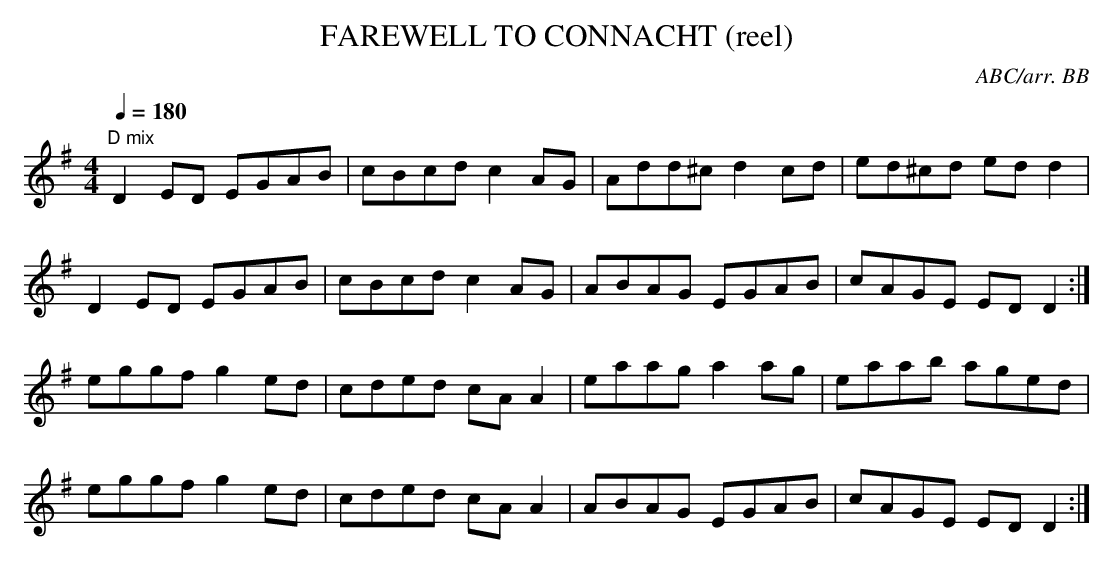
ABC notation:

X:1
T:FAREWELL TO CONNACHT (reel)
C:ABC/arr. BB
Q:1/4=180
M:4/4
L:1/8
K:G
"D mix"
D2 ED EGAB | cBcd c2 AG | Add^c d2 cd | ed^cd ed d2 |
D2 ED EGAB | cBcd c2 AG | ABAG EGAB | cAGE ED D2 :|
eggf g2 ed | cded cA A2 | eaag a2 ag | eaab aged |
eggf g2 ed | cded cA A2 | ABAG EGAB | cAGE ED D2 :|
